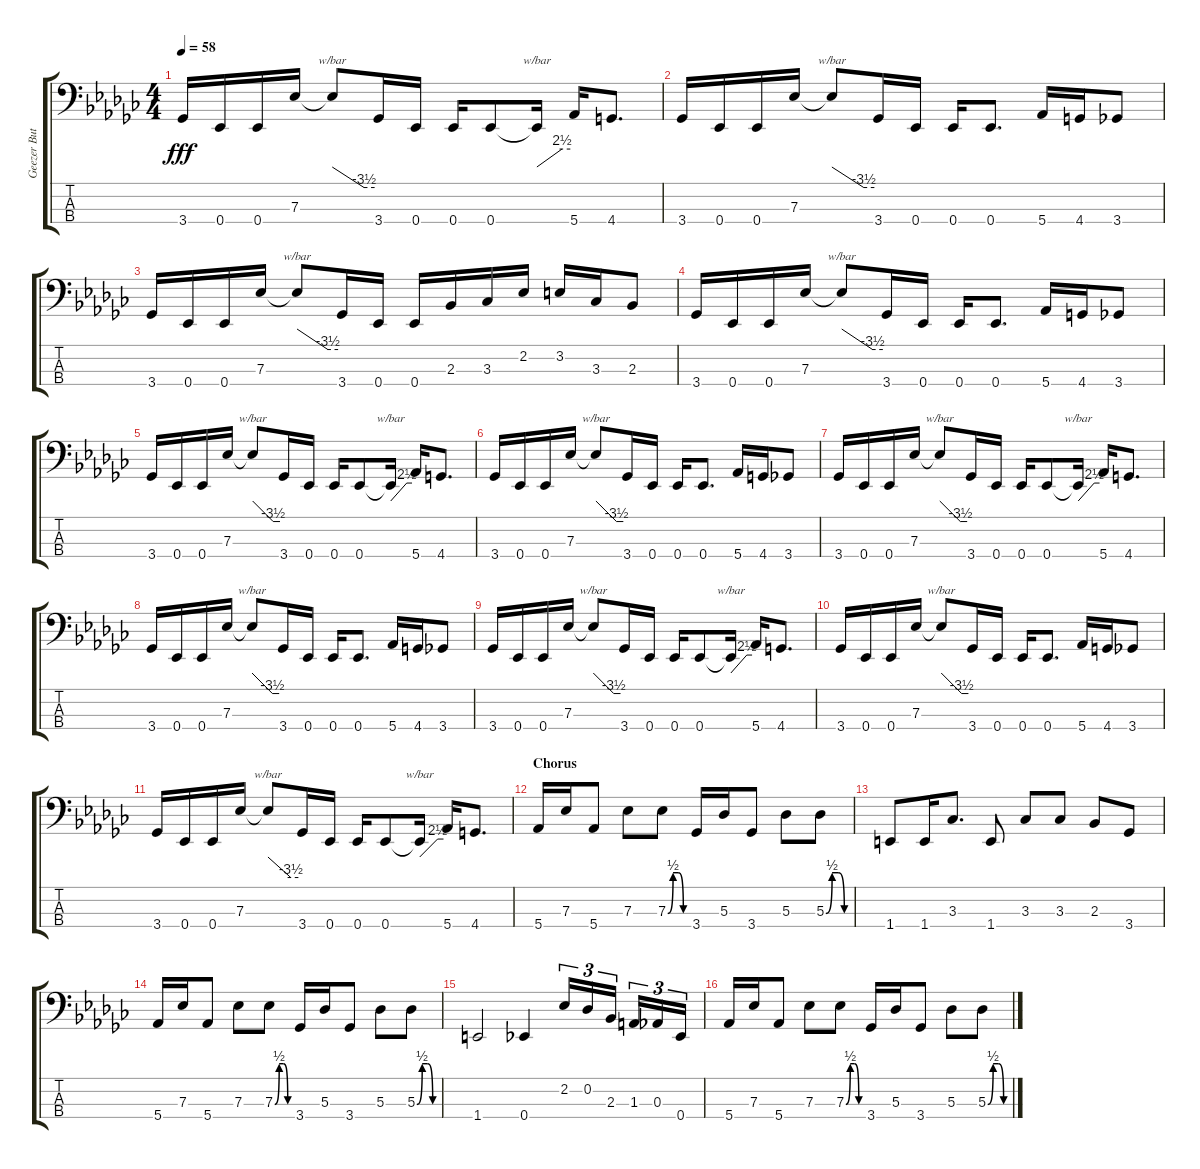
\track ("Geezer Butler" "Geezer But") {instrument electricbassfinger}
\staff {score tabs}
\tuning (Gb2 Db2 Ab1 Eb1) {hide}
\ts (4 4)
\tempo 58
\clef f4
\ks ebminor
3.4.16{dy fff} 0.4.16 0.4.16 7.3.16 7.3{t}.8{tbe (custom default 0 0 45 -14 60 -14)} 3.4.16 0.4.16 0.4.16 0.4.8 0.4{t}.16{tbe (custom default 0 0 45 10 60 10)} 5.4.16 4.4.8{d} |
3.4.16 0.4.16 0.4.16 7.3.16 7.3{t}.8{tbe (custom default 0 0 45 -14 60 -14)} 3.4.16 0.4.16 0.4.16 0.4.8{d} 5.4.16 4.4.16 3.4.8 |
3.4.16 0.4.16 0.4.16 7.3.16 7.3{t}.8{tbe (custom default 0 0 45 -14 60 -14)} 3.4.16 0.4.16 0.4.16 2.3.16 3.3.16 2.2.16 3.2.16 3.3.16 2.3.8 |
3.4.16 0.4.16 0.4.16 7.3.16 7.3{t}.8{tbe (custom default 0 0 45 -14 60 -14)} 3.4.16 0.4.16 0.4.16 0.4.8{d} 5.4.16 4.4.16 3.4.8 |
3.4.16 0.4.16 0.4.16 7.3.16 7.3{t}.8{tbe (custom default 0 0 45 -14 60 -14)} 3.4.16 0.4.16 0.4.16 0.4.8 0.4{t}.16{tbe (custom default 0 0 45 10 60 10)} 5.4.16 4.4.8{d} |
3.4.16 0.4.16 0.4.16 7.3.16 7.3{t}.8{tbe (custom default 0 0 45 -14 60 -14)} 3.4.16 0.4.16 0.4.16 0.4.8{d} 5.4.16 4.4.16 3.4.8 |
3.4.16 0.4.16 0.4.16 7.3.16 7.3{t}.8{tbe (custom default 0 0 45 -14 60 -14)} 3.4.16 0.4.16 0.4.16 0.4.8 0.4{t}.16{tbe (custom default 0 0 45 10 60 10)} 5.4.16 4.4.8{d} |
3.4.16 0.4.16 0.4.16 7.3.16 7.3{t}.8{tbe (custom default 0 0 45 -14 60 -14)} 3.4.16 0.4.16 0.4.16 0.4.8{d} 5.4.16 4.4.16 3.4.8 |
3.4.16 0.4.16 0.4.16 7.3.16 7.3{t}.8{tbe (custom default 0 0 45 -14 60 -14)} 3.4.16 0.4.16 0.4.16 0.4.8 0.4{t}.16{tbe (custom default 0 0 45 10 60 10)} 5.4.16 4.4.8{d} |
3.4.16 0.4.16 0.4.16 7.3.16 7.3{t}.8{tbe (custom default 0 0 45 -14 60 -14)} 3.4.16 0.4.16 0.4.16 0.4.8{d} 5.4.16 4.4.16 3.4.8 |
3.4.16 0.4.16 0.4.16 7.3.16 7.3{t}.8{tbe (custom default 0 0 45 -14 60 -14)} 3.4.16 0.4.16 0.4.16 0.4.8 0.4{t}.16{tbe (custom default 0 0 45 10 60 10)} 5.4.16 4.4.8{d} |
\section ("" "Chorus")
5.4.16 7.3.16 5.4.8 7.3.8 7.3{be (custom 0 0 15 2 30 2 45 0 60 0)}.8 3.4.16 5.3.16 3.4.8 5.3.8 5.3{be (custom 0 0 15 2 30 2 45 0 60 0)}.8 |
1.4.8 1.4.16 3.3.8{d} 1.4.8 3.3.8 3.3.8 2.3.8 3.4.8 |
5.4.16 7.3.16 5.4.8 7.3.8 7.3{be (custom 0 0 15 2 30 2 45 0 60 0)}.8 3.4.16 5.3.16 3.4.8 5.3.8 5.3{be (custom 0 0 15 2 30 2 45 0 60 0)}.8 |
1.4.2 0.4.4 2.2.16{tu (3 2)} 0.2.16{tu (3 2)} 2.3.16{tu (3 2)} 1.3.16{tu (3 2)} 0.3.16{tu (3 2)} 0.4.16{tu (3 2)} |
5.4.16 7.3.16 5.4.8 7.3.8 7.3{be (custom 0 0 15 2 30 2 45 0 60 0)}.8 3.4.16 5.3.16 3.4.8 5.3.8 5.3{be (custom 0 0 15 2 30 2 45 0 60 0)}.8
